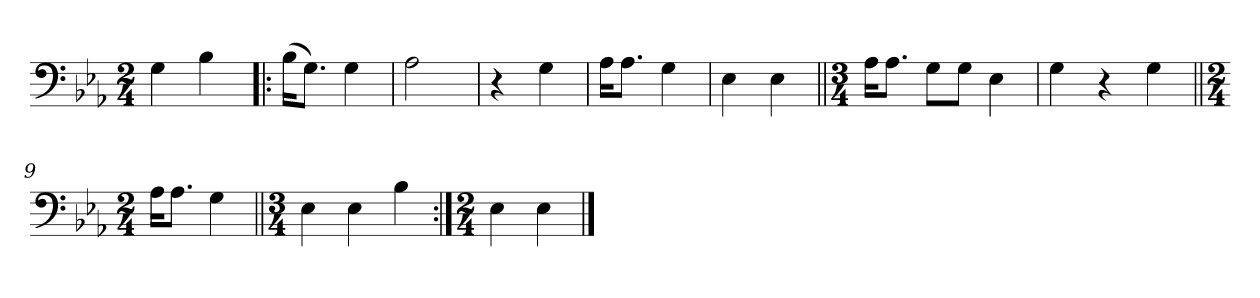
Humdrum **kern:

**kern
*part1
*staff1
*clefF4
*k[b-e-a-]
*M2/4
=1
4G\
4B-\
=2!|:
(16B-\KL
8.G\J)
4G\
=3
2A-\
=4
4r
4G\
=5
16A-\KL
8.A-\J
4G\
=6
4E-\
4E-\
=7||
*M3/4
16A-\KL
8.A-\J
8G\L
8G\J
4E-\
=8
4G\
4r
4G\
=9||
*M2/4
16A-\KL
8.A-\J
4G\
=10||
*M3/4
4E-\
4E-\
4B-\
=11:|!
*M2/4
4E-\
4E-\
==
*-
